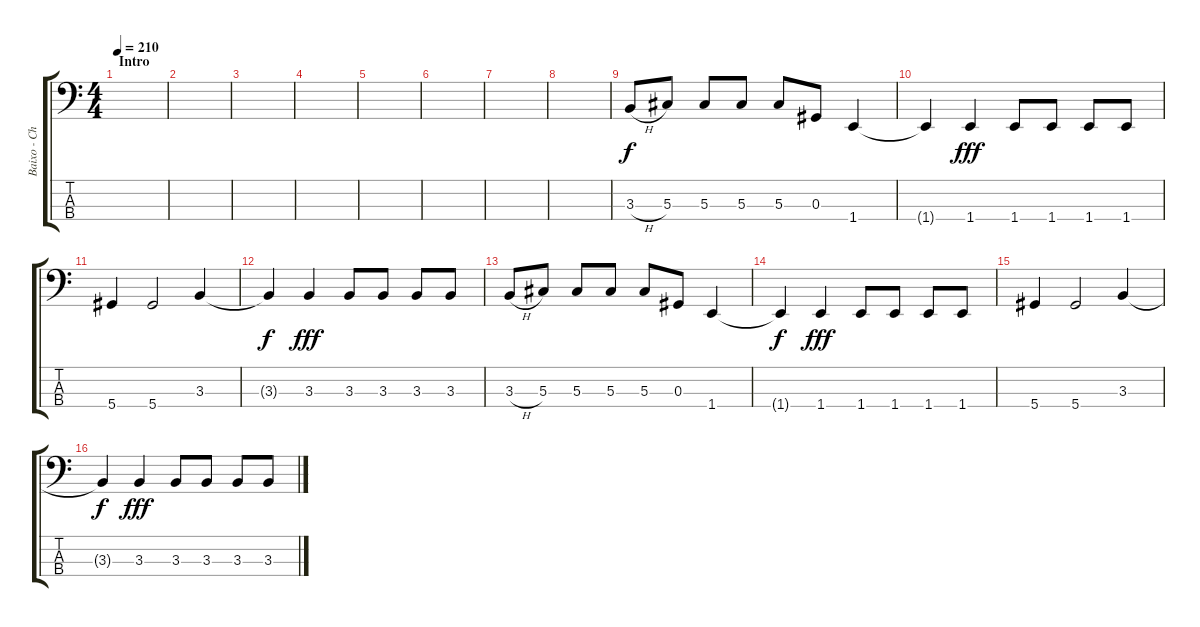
\track ("Baixo - Champignon" "Baixo - Ch") {instrument electricbassfinger}
\staff {score tabs}
\tuning (Gb2 Db2 Ab1 Eb1) {hide}
\ts (4 4)
\section ("" "Intro")
\tempo 210
\clef f4
\ks c
|
|
|
|
|
|
|
|
3.3{h}.8 5.3.8 5.3.8 5.3.8 5.3.8 0.3.8 1.4.4 |
1.4{t}.4{dy f} 1.4.4{dy fff} 1.4.8 1.4.8 1.4.8 1.4.8 |
5.4.4 5.4.2 3.3.4 |
3.3{t}.4{dy f} 3.3.4{dy fff} 3.3.8 3.3.8 3.3.8 3.3.8 |
3.3{h}.8 5.3.8 5.3.8 5.3.8 5.3.8 0.3.8 1.4.4 |
1.4{t}.4{dy f} 1.4.4{dy fff} 1.4.8 1.4.8 1.4.8 1.4.8 |
5.4.4 5.4.2 3.3.4 |
3.3{t}.4{dy f} 3.3.4{dy fff} 3.3.8 3.3.8 3.3.8 3.3.8
